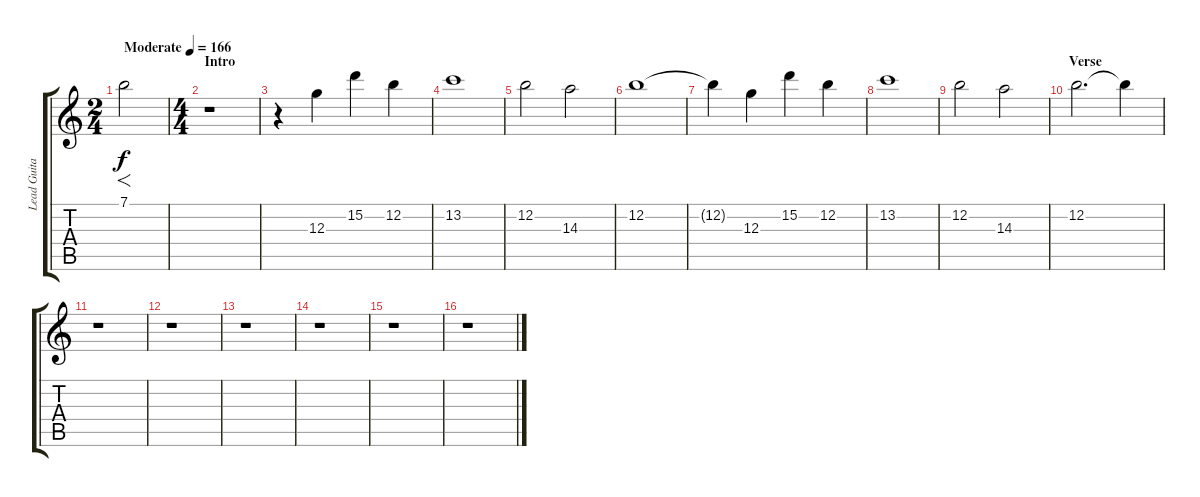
\track ("Lead Guitar" "Lead Guita") {instrument distortionguitar}
\staff {score tabs}
\tuning (E4 B3 G3 D3 A2 E2) {hide}
\ts (2 4)
\tempo (166 "Moderate")
\clef g2
\ks c
7.1.2{f dy f instrument distortionguitar} |
\ts (4 4)
\section ("" "Intro")
r.1 |
r.4 12.3.4 15.2.4 12.2.4 |
13.2.1 |
12.2.2 14.3.2 |
12.2.1 |
12.2{t}.4 12.3.4 15.2.4 12.2.4 |
13.2.1 |
12.2.2 14.3.2 |
\section ("" "Verse")
12.2.2{d} 12.2{t}.4 |
r.1 |
r.1 |
r.1 |
r.1 |
r.1 |
r.1
